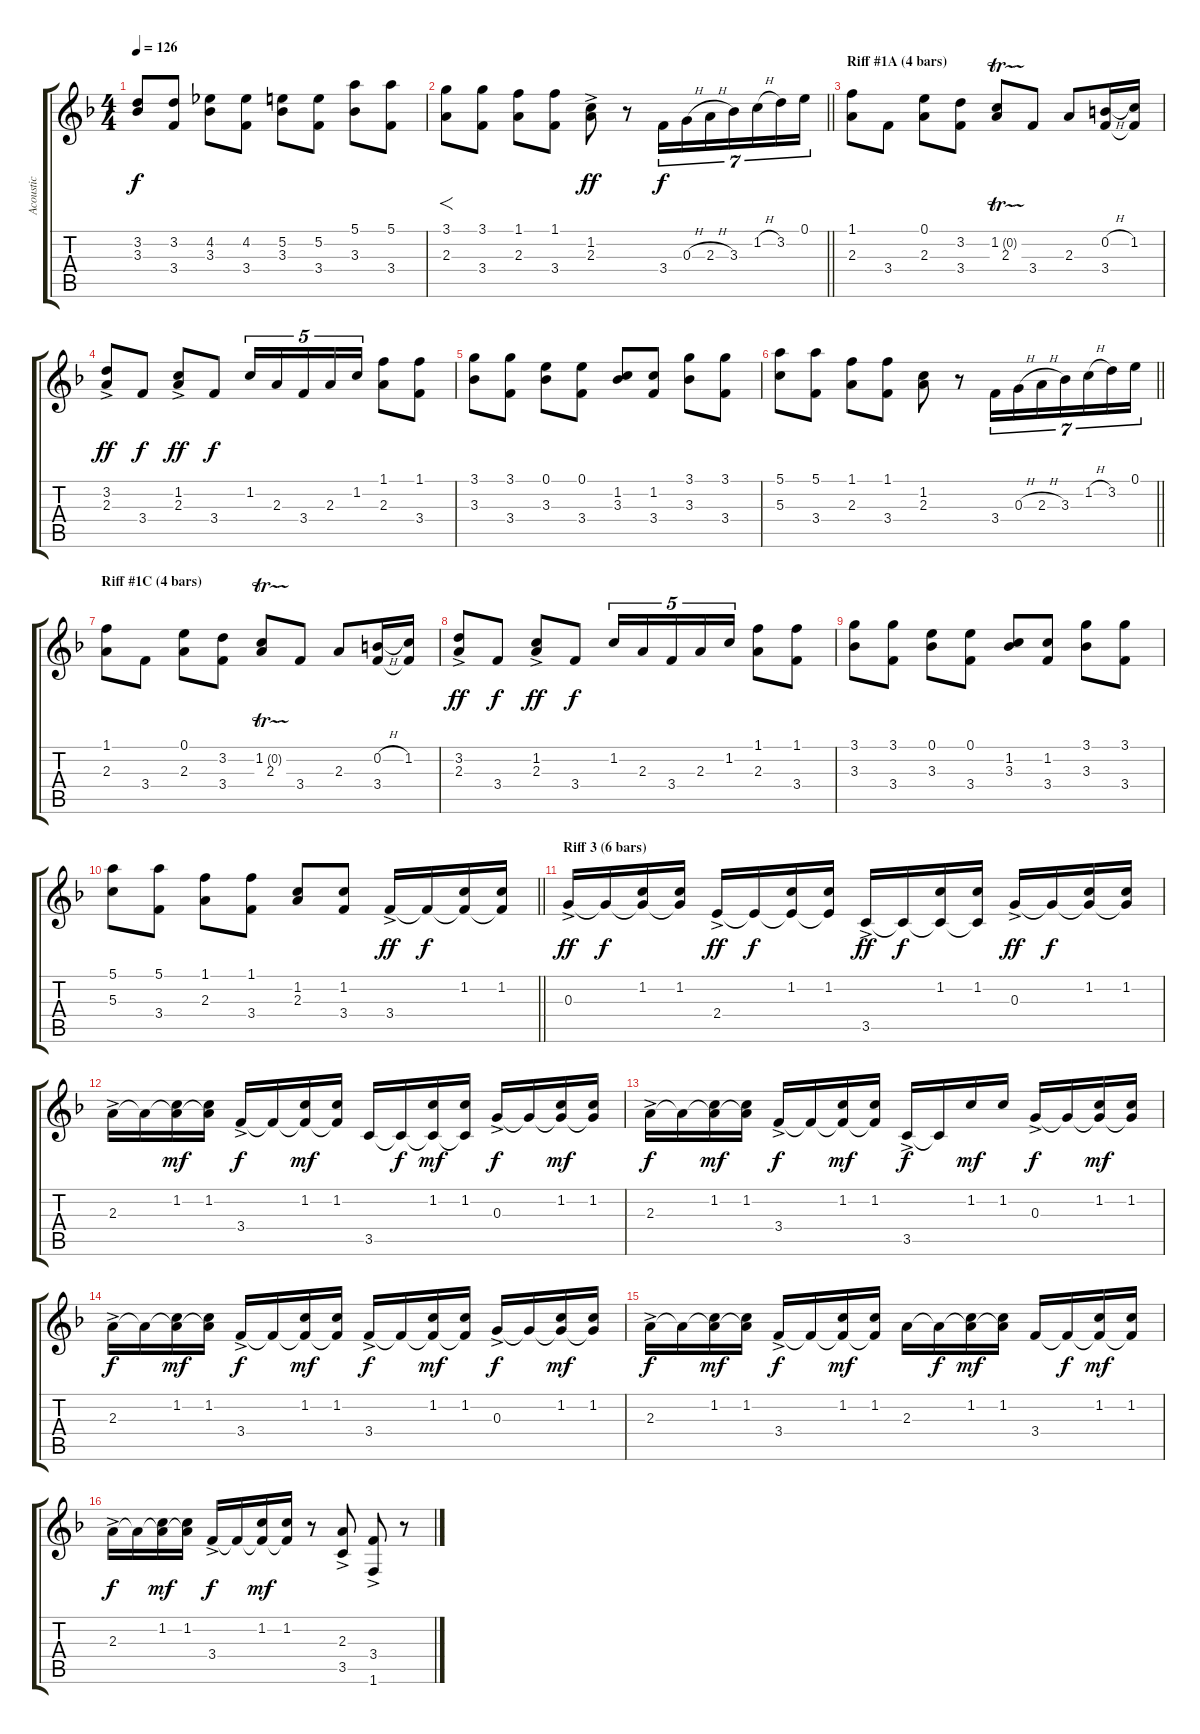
\track ("Acoustic" "Acoustic") {instrument acousticguitarsteel}
\staff {score tabs}
\tuning (E4 B3 G3 D3 A2 E2) {hide}
\ts (4 4)
\tempo 126
\clef g2
\ks f
(3.2 3.3).8{dy f} (3.2 3.4).8 (4.2 3.3).8 (4.2 3.4).8 (5.2 3.3).8 (5.2 3.4).8 (5.1 3.3).8 (5.1 3.4).8 |
\barLineRight lightlight
(3.1 2.3).8{f} (3.1 3.4).8 (1.1 2.3).8 (1.1 3.4).8 (1.2 2.3{ac}).8{dy ff} r.8 3.4.16{tu (7 4) dy f} 0.3{h}.16{tu (7 4)} 2.3{h}.16{tu (7 4)} 3.3.16{tu (7 4)} 1.2{h}.16{tu (7 4)} 3.2.16{tu (7 4)} 0.1.16{tu (7 4)} |
\section ("" "Riff #1A (4 bars)")
(1.1 2.3).8 3.4.8 (0.1 2.3).8 (3.2 3.4).8 (1.2{tr (0 16)} 2.3).8 3.4.8 2.3.8 (0.2{h} 3.4).16 (1.2 3.4{t}).16 |
(3.2 2.3{ac}).8{dy ff} 3.4.8{dy f} (1.2 2.3{ac}).8{dy ff} 3.4.8{dy f} 1.2.16{tu (5 4)} 2.3.16{tu (5 4)} 3.4.16{tu (5 4)} 2.3.16{tu (5 4)} 1.2.16{tu (5 4)} (1.1 2.3).8 (1.1 3.4).8 |
(3.1 3.3).8 (3.1 3.4).8 (0.1 3.3).8 (0.1 3.4).8 (1.2 3.3).8 (1.2 3.4).8 (3.1 3.3).8 (3.1 3.4).8 |
\barLineRight lightlight
(5.1 5.3).8 (5.1 3.4).8 (1.1 2.3).8 (1.1 3.4).8 (1.2 2.3).8 r.8 3.4.16{tu (7 4)} 0.3{h}.16{tu (7 4)} 2.3{h}.16{tu (7 4)} 3.3.16{tu (7 4)} 1.2{h}.16{tu (7 4)} 3.2.16{tu (7 4)} 0.1.16{tu (7 4)} |
\section ("" "Riff #1C (4 bars)")
(1.1 2.3).8 3.4.8 (0.1 2.3).8 (3.2 3.4).8 (1.2{tr (0 16)} 2.3).8 3.4.8 2.3.8 (0.2{h} 3.4).16 (1.2 3.4{t}).16 |
(3.2 2.3{ac}).8{dy ff} 3.4.8{dy f} (1.2 2.3{ac}).8{dy ff} 3.4.8{dy f} 1.2.16{tu (5 4)} 2.3.16{tu (5 4)} 3.4.16{tu (5 4)} 2.3.16{tu (5 4)} 1.2.16{tu (5 4)} (1.1 2.3).8 (1.1 3.4).8 |
(3.1 3.3).8 (3.1 3.4).8 (0.1 3.3).8 (0.1 3.4).8 (1.2 3.3).8 (1.2 3.4).8 (3.1 3.3).8 (3.1 3.4).8 |
\barLineRight lightlight
(5.1 5.3).8 (5.1 3.4).8 (1.1 2.3).8 (1.1 3.4).8 (1.2 2.3).8 (1.2 3.4).8 3.4{ac}.16{dy ff} 3.4{t}.16{dy f} (1.2 3.4{t}).16 (1.2 3.4{t}).16 |
\section ("" "Riff 3 (6 bars)")
0.3{ac}.16{dy ff} 0.3{t}.16{dy f} (1.2 0.3{t}).16 (1.2 0.3{t}).16 2.4{ac}.16{dy ff} 2.4{t}.16{dy f} (1.2 2.4{t}).16 (1.2 2.4{t}).16 3.5{ac}.16{dy ff} 3.5{t}.16{dy f} (1.2 3.5{t}).16 (1.2 3.5{t}).16 0.3{ac}.16{dy ff} 0.3{t}.16{dy f} (1.2 0.3{t}).16 (1.2 0.3{t}).16 |
2.3{ac}.16 2.3{t}.16 (1.2 2.3{t}).16{dy mf} (1.2 2.3{t}).16 3.4{ac}.16{dy f} 3.4{t}.16 (1.2 3.4{t}).16{dy mf} (1.2 3.4{t}).16 3.5.16 3.5{t}.16{dy f} (1.2 3.5{t}).16{dy mf} (1.2 3.5{t}).16 0.3{ac}.16{dy f} 0.3{t}.16 (1.2 0.3{t}).16{dy mf} (1.2 0.3{t}).16 |
2.3{ac}.16{dy f} 2.3{t}.16 (1.2 2.3{t}).16{dy mf} (1.2 2.3{t}).16 3.4{ac}.16{dy f} 3.4{t}.16 (1.2 3.4{t}).16{dy mf} (1.2 3.4{t}).16 3.5{ac}.16{dy f} 3.5{t}.16 1.2.16{dy mf} 1.2.16 0.3{ac}.16{dy f} 0.3{t}.16 (1.2 0.3{t}).16{dy mf} (1.2 0.3{t}).16 |
2.3{ac}.16{dy f} 2.3{t}.16 (1.2 2.3{t}).16{dy mf} (1.2 2.3{t}).16 3.4{ac}.16{dy f} 3.4{t}.16 (1.2 3.4{t}).16{dy mf} (1.2 3.4{t}).16 3.4{ac}.16{dy f} 3.4{t}.16 (1.2 3.4{t}).16{dy mf} (1.2 3.4{t}).16 0.3{ac}.16{dy f} 0.3{t}.16 (1.2 0.3{t}).16{dy mf} (1.2 0.3{t}).16 |
2.3{ac}.16{dy f} 2.3{t}.16 (1.2 2.3{t}).16{dy mf} (1.2 2.3{t}).16 3.4{ac}.16{dy f} 3.4{t}.16 (1.2 3.4{t}).16{dy mf} (1.2 3.4{t}).16 2.3.16 2.3{t}.16{dy f} (1.2 2.3{t}).16{dy mf} (1.2 2.3{t}).16 3.4.16 3.4{t}.16{dy f} (1.2 3.4{t}).16{dy mf} (1.2 3.4{t}).16 |
2.3{ac}.16{dy f} 2.3{t}.16 (1.2 2.3{t}).16{dy mf} (1.2 2.3{t}).16 3.4{ac}.16{dy f} 3.4{t}.16 (1.2 3.4{t}).16{dy mf} (1.2 3.4{t}).16 r.8 (2.3 3.5{ac}).8 (3.4 1.6{ac}).8 r.8
